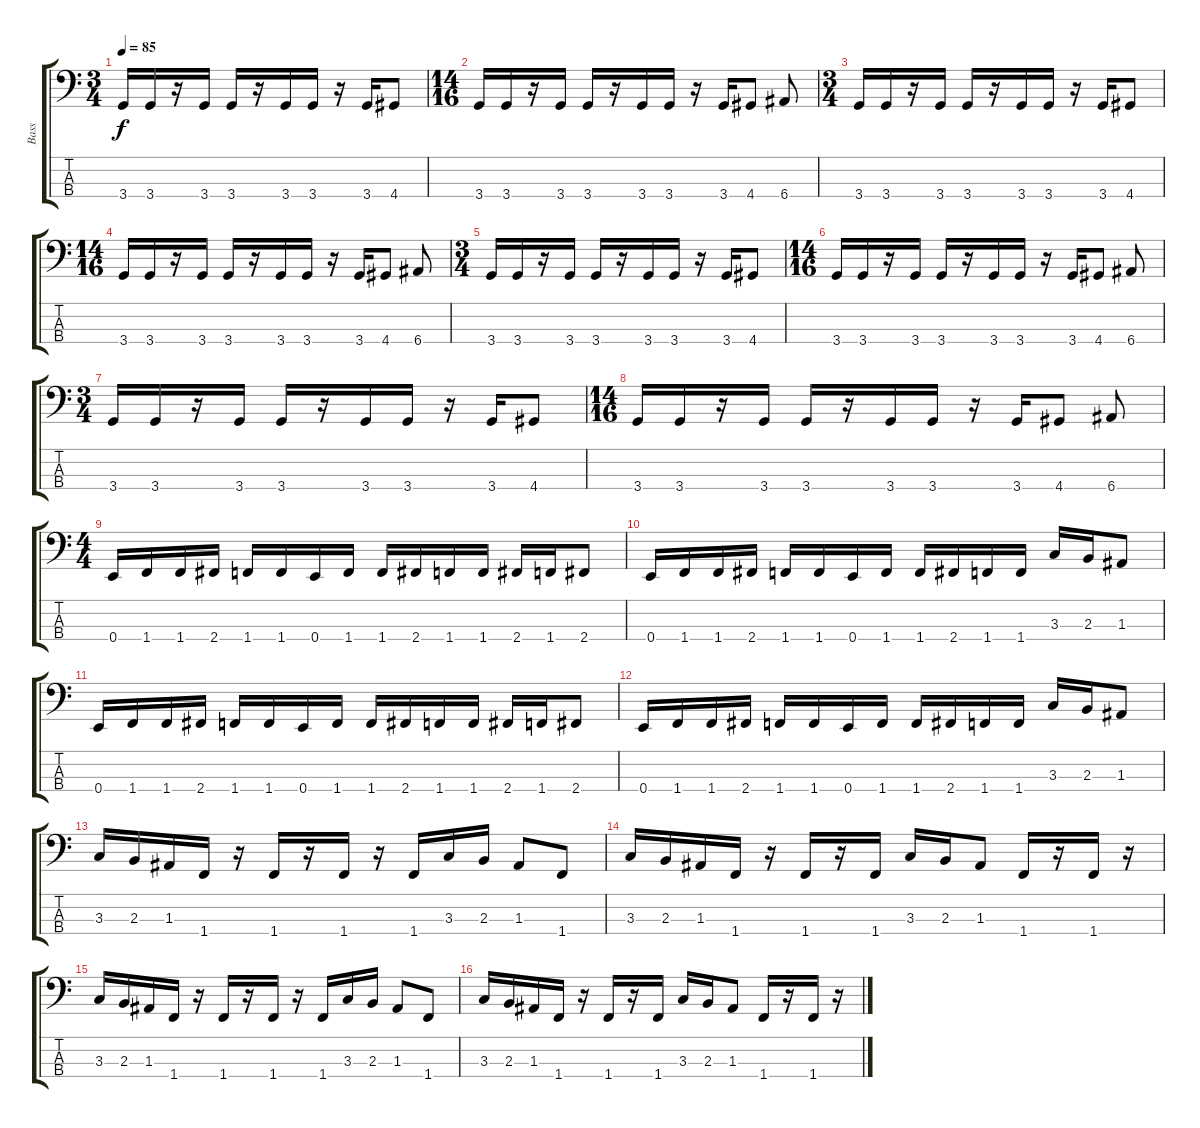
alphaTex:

\track ("Bass" "Bass") {instrument electricbassfinger}
\staff {score tabs}
\tuning (G2 D2 A1 E1) {hide}
\ts (3 4)
\tempo 85
\clef f4
\ks c
3.4.16{dy f} 3.4.16 r.16 3.4.16 3.4.16 r.16 3.4.16 3.4.16 r.16 3.4.16 4.4.8 |
\ts (14 16)
3.4.16 3.4.16 r.16 3.4.16 3.4.16 r.16 3.4.16 3.4.16 r.16 3.4.16 4.4.8 6.4.8 |
\ts (3 4)
3.4.16 3.4.16 r.16 3.4.16 3.4.16 r.16 3.4.16 3.4.16 r.16 3.4.16 4.4.8 |
\ts (14 16)
3.4.16 3.4.16 r.16 3.4.16 3.4.16 r.16 3.4.16 3.4.16 r.16 3.4.16 4.4.8 6.4.8 |
\ts (3 4)
3.4.16 3.4.16 r.16 3.4.16 3.4.16 r.16 3.4.16 3.4.16 r.16 3.4.16 4.4.8 |
\ts (14 16)
3.4.16 3.4.16 r.16 3.4.16 3.4.16 r.16 3.4.16 3.4.16 r.16 3.4.16 4.4.8 6.4.8 |
\ts (3 4)
3.4.16 3.4.16 r.16 3.4.16 3.4.16 r.16 3.4.16 3.4.16 r.16 3.4.16 4.4.8 |
\ts (14 16)
3.4.16 3.4.16 r.16 3.4.16 3.4.16 r.16 3.4.16 3.4.16 r.16 3.4.16 4.4.8 6.4.8 |
\ts (4 4)
0.4.16 1.4.16 1.4.16 2.4.16 1.4.16 1.4.16 0.4.16 1.4.16 1.4.16 2.4.16 1.4.16 1.4.16 2.4.16 1.4.16 2.4.8 |
0.4.16 1.4.16 1.4.16 2.4.16 1.4.16 1.4.16 0.4.16 1.4.16 1.4.16 2.4.16 1.4.16 1.4.16 3.3.16 2.3.16 1.3.8 |
0.4.16 1.4.16 1.4.16 2.4.16 1.4.16 1.4.16 0.4.16 1.4.16 1.4.16 2.4.16 1.4.16 1.4.16 2.4.16 1.4.16 2.4.8 |
0.4.16 1.4.16 1.4.16 2.4.16 1.4.16 1.4.16 0.4.16 1.4.16 1.4.16 2.4.16 1.4.16 1.4.16 3.3.16 2.3.16 1.3.8 |
3.3.16 2.3.16 1.3.16 1.4.16 r.16 1.4.16 r.16 1.4.16 r.16 1.4.16 3.3.16 2.3.16 1.3.8 1.4.8 |
3.3.16 2.3.16 1.3.16 1.4.16 r.16 1.4.16 r.16 1.4.16 3.3.16 2.3.16 1.3.8 1.4.16 r.16 1.4.16 r.16 |
3.3.16 2.3.16 1.3.16 1.4.16 r.16 1.4.16 r.16 1.4.16 r.16 1.4.16 3.3.16 2.3.16 1.3.8 1.4.8 |
3.3.16 2.3.16 1.3.16 1.4.16 r.16 1.4.16 r.16 1.4.16 3.3.16 2.3.16 1.3.8 1.4.16 r.16 1.4.16 r.16
